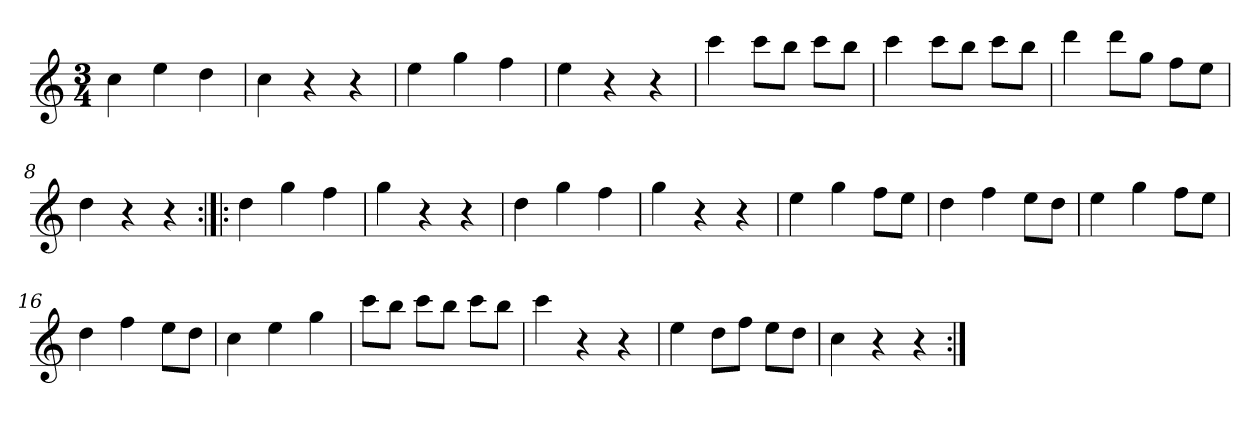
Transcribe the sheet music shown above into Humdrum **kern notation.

**kern
*part1
*staff1
*clefG2
*k[]
*C:
*M3/4
*MM120
=1
4cc
4ee
4dd
=2
4cc
4r
4r
=3
4ee
4gg
4ff
=4
4ee
4r
4r
=5
4ccc
8ccc\L
8bb\J
8ccc\L
8bb\J
=6
4ccc
8ccc\L
8bb\J
8ccc\L
8bb\J
=7
4ddd
8ddd\L
8gg\J
8ff\L
8ee\J
=8
4dd
4r
4r
=9:|!|:
4dd
4gg
4ff
=10
4gg
4r
4r
=11
4dd
4gg
4ff
=12
4gg
4r
4r
=13
4ee
4gg
8ff\L
8ee\J
=14
4dd
4ff
8ee\L
8dd\J
=15
4ee
4gg
8ff\L
8ee\J
=16
4dd
4ff
8ee\L
8dd\J
=17
4cc
4ee
4gg
=18
8ccc\L
8bb\J
8ccc\L
8bb\J
8ccc\L
8bb\J
=19
4ccc
4r
4r
=20
4ee
8dd\L
8ff\J
8ee\L
8dd\J
=21
4cc
4r
4r
=:|!
*-
